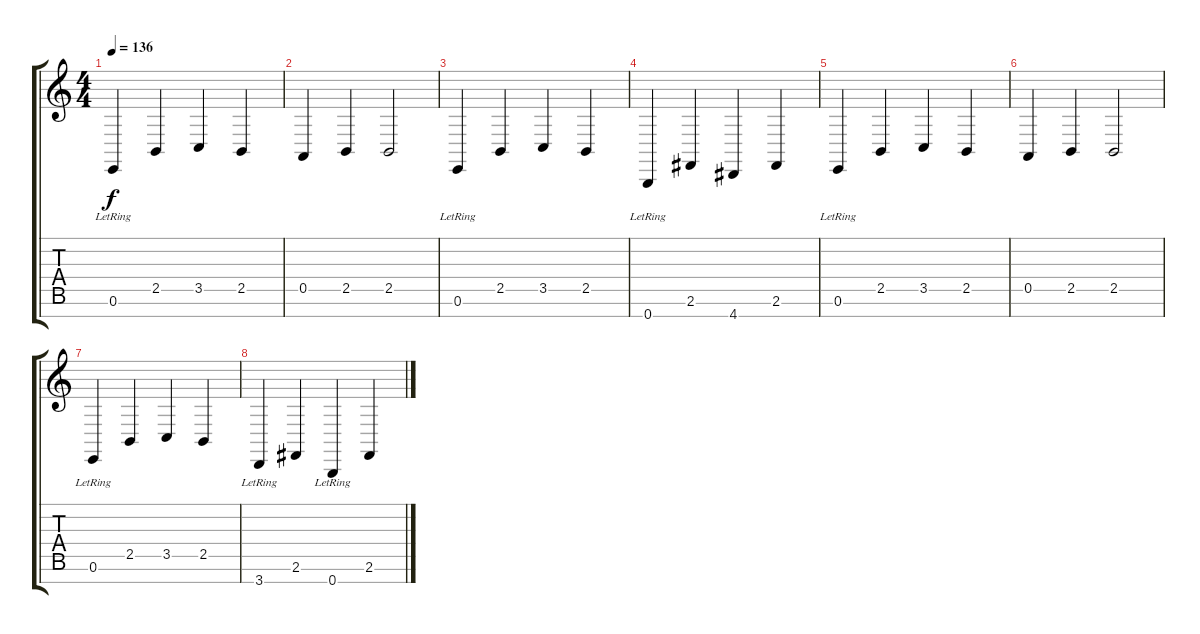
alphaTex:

\track "" {instrument fx4atmosphere}
\staff {score tabs}
\tuning (E4 B3 G3 D3 A2 E2 B1) {hide}
\ts (4 4)
\tempo 136
\clef g2
\ks c
0.6{lr}.4{dy f} 2.5.4 3.5.4 2.5.4 |
0.5.4 2.5.4 2.5.2 |
0.6{lr}.4 2.5.4 3.5.4 2.5.4 |
0.7{lr}.4 2.6.4 4.7.4 2.6.4 |
0.6{lr}.4 2.5.4 3.5.4 2.5.4 |
0.5.4 2.5.4 2.5.2 |
0.6{lr}.4 2.5.4 3.5.4 2.5.4 |
3.7{lr}.4 2.6.4 0.7{lr}.4 2.6.4
